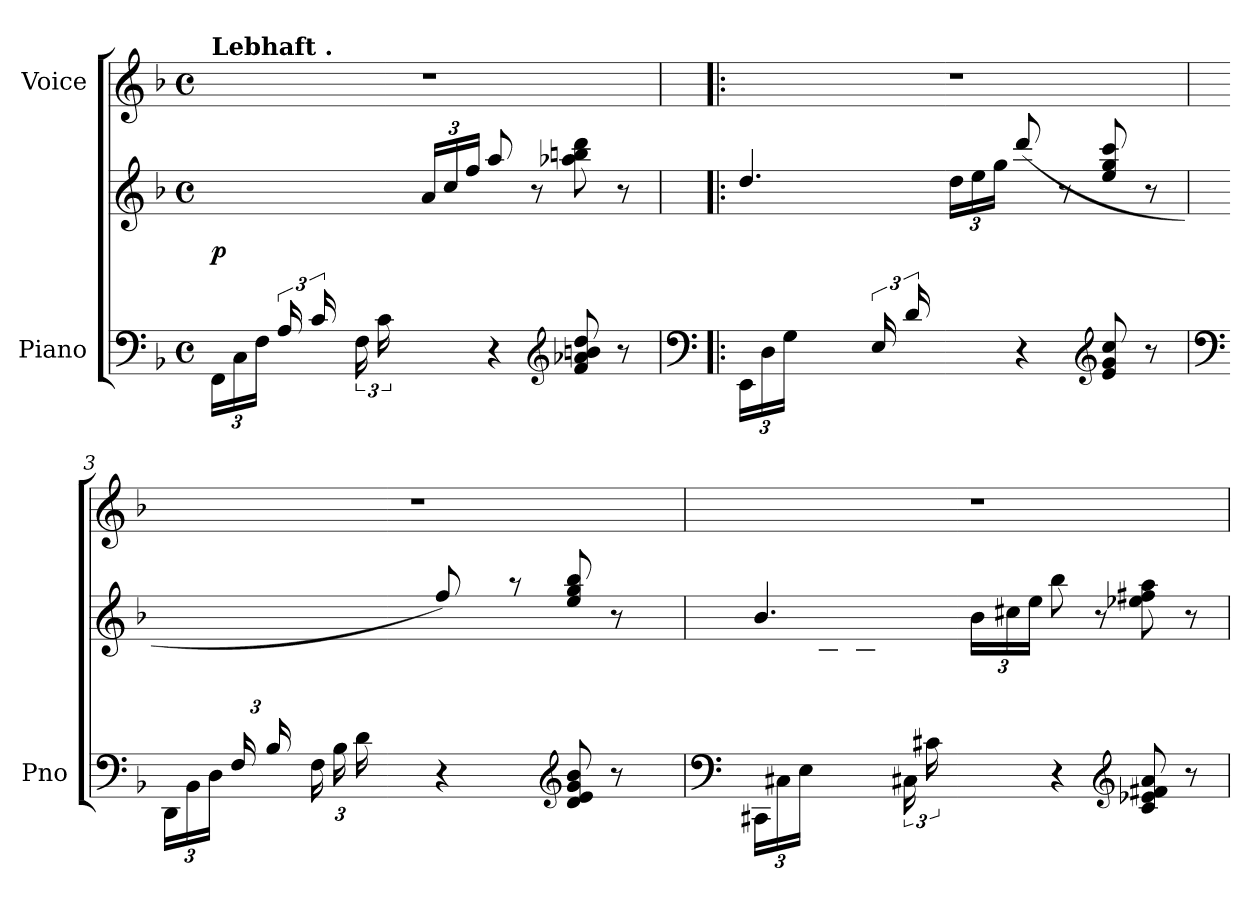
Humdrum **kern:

**kern	**kern	**dynam	**kern
*part2	*part2	*part2	*part1
*staff3	*staff2	*staff2/3	*staff1
*I"Piano	*	*	*I"Voice
*I'Pno	*	*	*
*clefF4	*clefG2	*	*clefG2
*k[b-]	*k[b-]	*	*k[b-]
*M4/4	*M4/4	*	*M4/4
*met(c)	*met(c)	*	*met(c)
=1	=1	=1	=1
*	*^	*	*
!	!	!	!	!LO:TX:a:B:t=Lebhaft .
!	!	!	!LO:DY:b	!
24FF\LL	2ryy	24%5ryy	p	1r
24C\	.	.	.	.
24F\JJ	.	.	.	.
24A/LL	.	.	.	.
24c/	.	.	.	.
24ryy	.	24f\JJ	.	.
24F\LL	.	12ryy	.	.
24c\	.	.	.	.
6ryy	.	24f\JJ	.	.
.	.	24a/LL	.	.
.	.	24cc/	.	.
.	.	24ff/JJ	.	.
4r	8aa/	2ryy	.	.
.	8r	.	.	.
*clefG2	*	*	*	*
8f/ 8a-X/ 8bn/ 8dd/	8aa-X\ 8bbn\ 8ddd\	.	.	.
8r	8r	.	.	.
=2!|:	=2!|:	=2!|:	=2!|:	=2!|:
*clefF4	*	*	*	*
*Xbrackettup	*	*	*	*
(24EE\LL	4.dd/	8ryy	.	1r
24D\	.	.	.	.
24G\JJ	.	.	.	.
8ryy	.	24d\LL	.	.
.	.	24e\	.	.
.	.	24g\JJ	.	.
*brackettup	*	*	*	*
24E/LL	.	12ryy	.	.
24d/	.	.	.	.
6ryy	.	24g\JJ	.	.
.	8ryy	24dd\LL	.	.
.	.	24ee\	.	.
.	.	24gg\JJ	.	.
4r	(8ddd/	2ryy	.	.
.	8r	.	.	.
*clefG2	*	*	*	*
8e/ 8g/ 8cc/	8ee/ 8gg/ 8ccc/	.	.	.
8r	8r	.	.	.
=3	=3	=3	=3	=3
*clefF4	*	*	*	*
*Xbrackettup	*	*	*	*
(24DD\LL	2ryy	24%5ryy	.	1r
24BB-\	.	.	.	.
24D\JJ	.	.	.	.
24F/LL	.	.	.	.
24B-/	.	.	.	.
24ryy	.	24d/JJ	.	.
*brackettup	*	*	*	*
24F\LL	.	8ryy	.	.
24B-\	.	.	.	.
24d\JJ	.	.	.	.
8ryy	.	24f\LL	.	.
.	.	24b-\	.	.
.	.	24dd\JJ	.	.
4r	8ff/)	2ryy	.	.
.	8r	.	.	.
*clefG2	*	*	*	*
8d/ 8e/ 8g/ 8b-/	8ee/ 8gg/ 8bb-/	.	.	.
8r	8r	.	.	.
=4	=4	=4	=4	=4
*clefF4	*	*	*	*
*Xbrackettup	*	*	*	*
24CC#X\LL	4.b-/	8ryy	.	1r
24C#X\	.	.	.	.
24E\JJ	.	.	.	.
8ryy	.	24B-\LL	.	.
.	.	24c#X\	.	.
.	.	24e\JJ	.	.
*brackettup	*	*	*	*
24C#X\LL	.	12ryy	.	.
24c#X\	.	.	.	.
6ryy	.	24e\JJ	.	.
.	8ryy	24b-\LL	.	.
.	.	24cc#X\	.	.
.	.	24ee\JJ	.	.
4r	8bb-\)	2ryy	.	.
.	8r	.	.	.
*clefG2	*	*	*	*
8c#/ 8e-X/ 8f#X/ 8a/	8ee-X\ 8ff#X\ 8aa\	.	.	.
8r	8r	.	.	.
*	*v	*v	*	*
=	=	=	=
*-	*-	*-	*-
